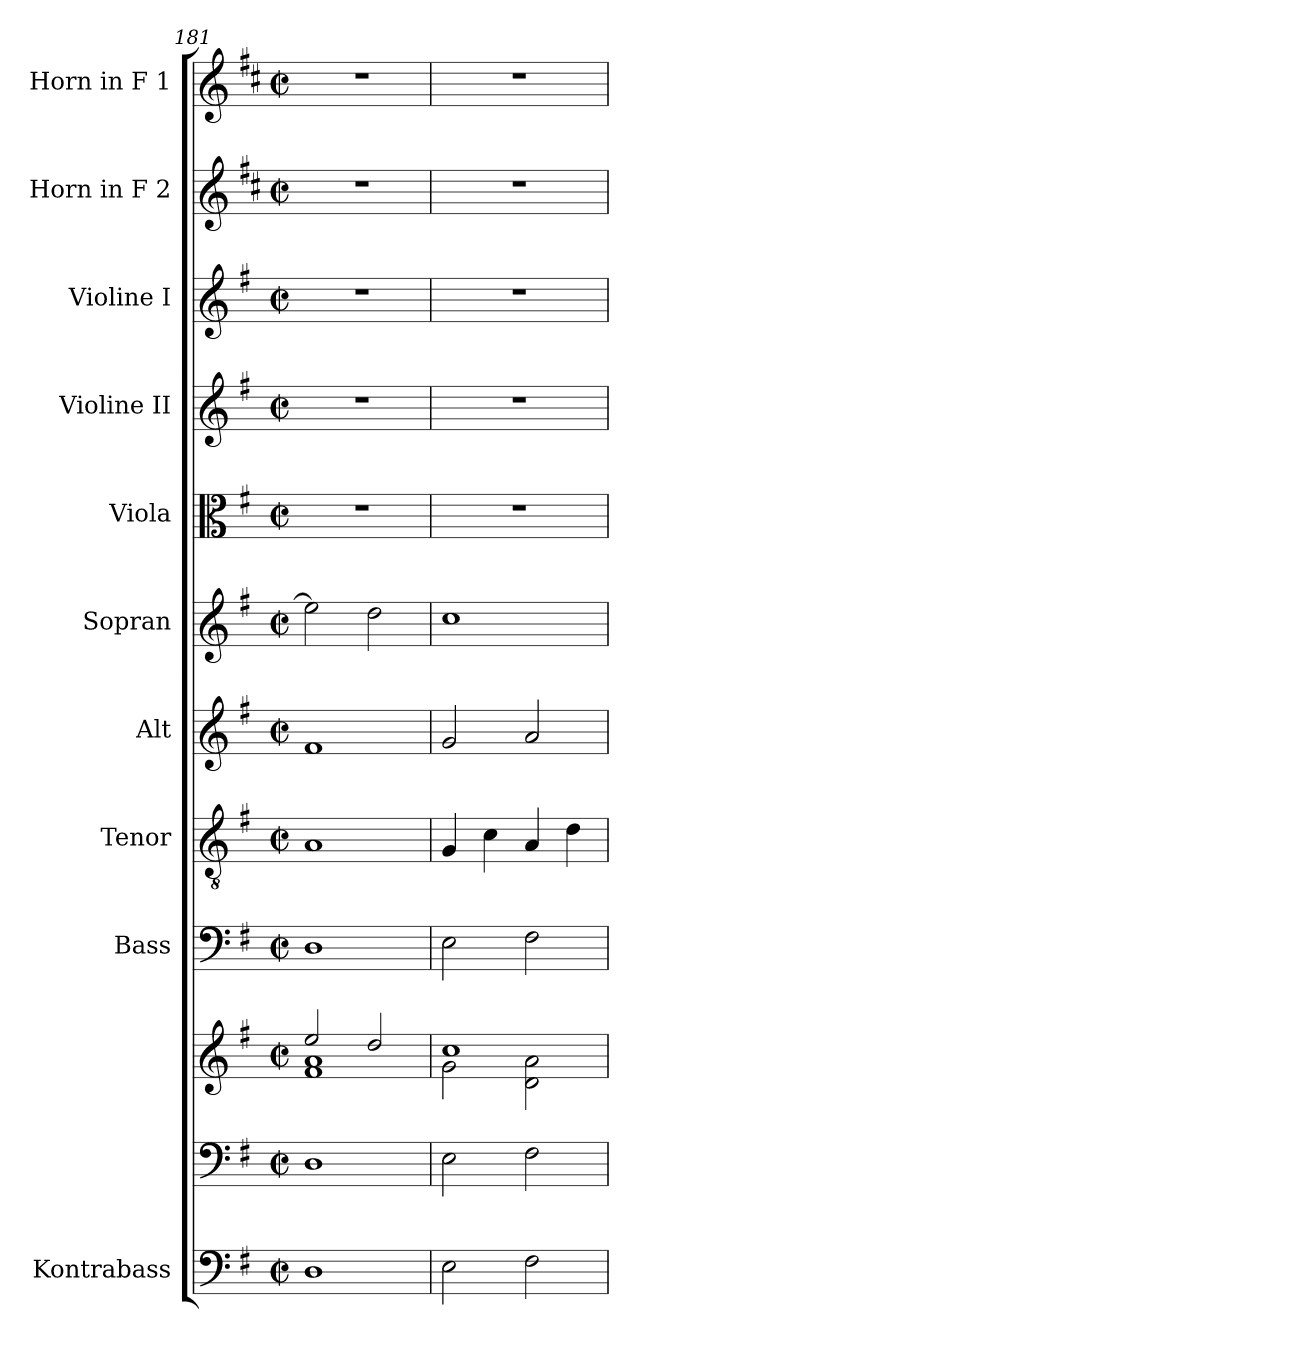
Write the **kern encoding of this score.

**kern	**kern	**kern	**kern	**kern	**kern	**kern	**kern	**kern	**kern	**kern	**kern
*part11	*part10	*part10	*part9	*part8	*part7	*part6	*part5	*part4	*part3	*part2	*part1
*staff12	*staff11	*staff10	*staff9	*staff8	*staff7	*staff6	*staff5	*staff4	*staff3	*staff2	*staff1
*I"Kontrabass	*	*	*I"Bass	*I"Tenor	*I"Alt	*I"Sopran	*I"Viola	*I"Violine II	*I"Violine I	*I"Horn in F 2	*I"Horn in F 1
*I'Kb.	*	*	*I'B.	*I'T.	*I'A.	*I'S.	*I'Vla.	*I'Vl. II	*I'Vl. I	*	*
*clefF4	*clefF4	*clefG2	*clefF4	*clefGv2	*clefG2	*clefG2	*clefC3	*clefG2	*clefG2	*clefG2	*clefG2
*ITrd7c12	*	*	*	*	*	*	*	*	*	*ITrd4c7	*ITrd4c7
*k[f#]	*k[f#]	*k[f#]	*k[f#]	*k[f#]	*k[f#]	*k[f#]	*k[f#]	*k[f#]	*k[f#]	*k[f#]	*k[f#]
*G:	*G:	*G:	*G:	*G:	*G:	*G:	*G:	*G:	*G:	*G:	*G:
*M2/2	*M2/2	*M2/2	*M2/2	*M2/2	*M2/2	*M2/2	*M2/2	*M2/2	*M2/2	*M2/2	*M2/2
*met(c|)	*met(c|)	*met(c|)	*met(c|)	*met(c|)	*met(c|)	*met(c|)	*met(c|)	*met(c|)	*met(c|)	*met(c|)	*met(c|)
=181	=181	=181	=181	=181	=181	=181	=181	=181	=181	=181	=181
*	*	*^	*	*	*	*	*	*	*	*	*
1DD	1D	2ee/	1f# 1a	1D	1A	1f#	2ee\]	1r	1r	1r	1r	1r
.	.	2dd/	.	.	.	.	2dd\	.	.	.	.	.
=182	=182	=182	=182	=182	=182	=182	=182	=182	=182	=182	=182	=182
2EE\	2E\	1cc	2g\	2E\	4G/	2g/	1cc	1r	1r	1r	1r	1r
.	.	.	.	.	4c\	.	.	.	.	.	.	.
2FF#\	2F#\	.	2d\ 2a\	2F#\	4A/	2a/	.	.	.	.	.	.
.	.	.	.	.	4d\	.	.	.	.	.	.	.
*	*	*v	*v	*	*	*	*	*	*	*	*	*
=	=	=	=	=	=	=	=	=	=	=	=
*-	*-	*-	*-	*-	*-	*-	*-	*-	*-	*-	*-
